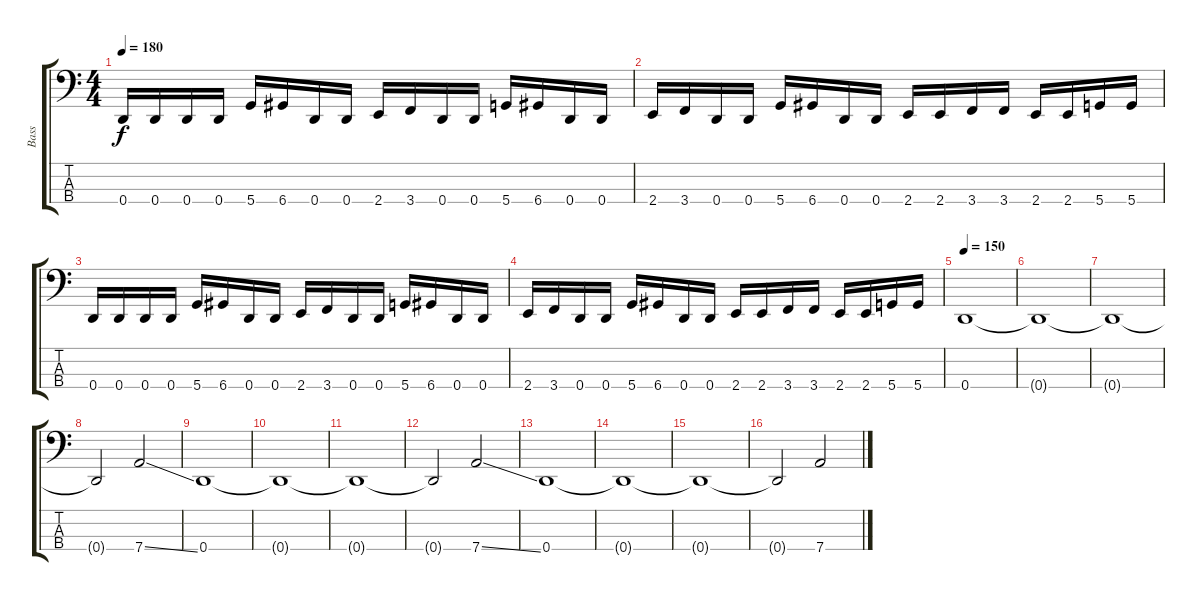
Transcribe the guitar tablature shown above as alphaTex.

\track ("Bass" "Bass") {instrument electricbasspick}
\staff {score tabs}
\tuning (F2 C2 G1 D1) {hide}
\ts (4 4)
\tempo 180
\clef f4
\ks c
0.4.16{dy f} 0.4.16 0.4.16 0.4.16 5.4.16 6.4.16 0.4.16 0.4.16 2.4.16 3.4.16 0.4.16 0.4.16 5.4.16 6.4.16 0.4.16 0.4.16 |
2.4.16 3.4.16 0.4.16 0.4.16 5.4.16 6.4.16 0.4.16 0.4.16 2.4.16 2.4.16 3.4.16 3.4.16 2.4.16 2.4.16 5.4.16 5.4.16 |
0.4.16 0.4.16 0.4.16 0.4.16 5.4.16 6.4.16 0.4.16 0.4.16 2.4.16 3.4.16 0.4.16 0.4.16 5.4.16 6.4.16 0.4.16 0.4.16 |
2.4.16 3.4.16 0.4.16 0.4.16 5.4.16 6.4.16 0.4.16 0.4.16 2.4.16 2.4.16 3.4.16 3.4.16 2.4.16 2.4.16 5.4.16 5.4.16 |
\tempo 150
0.4.1 |
0.4{t}.1 |
0.4{t}.1 |
0.4{t}.2 7.4{ss}.2 |
0.4.1 |
0.4{t}.1 |
0.4{t}.1 |
0.4{t}.2 7.4{ss}.2 |
0.4.1 |
0.4{t}.1 |
0.4{t}.1 |
0.4{t}.2 7.4{ss}.2
